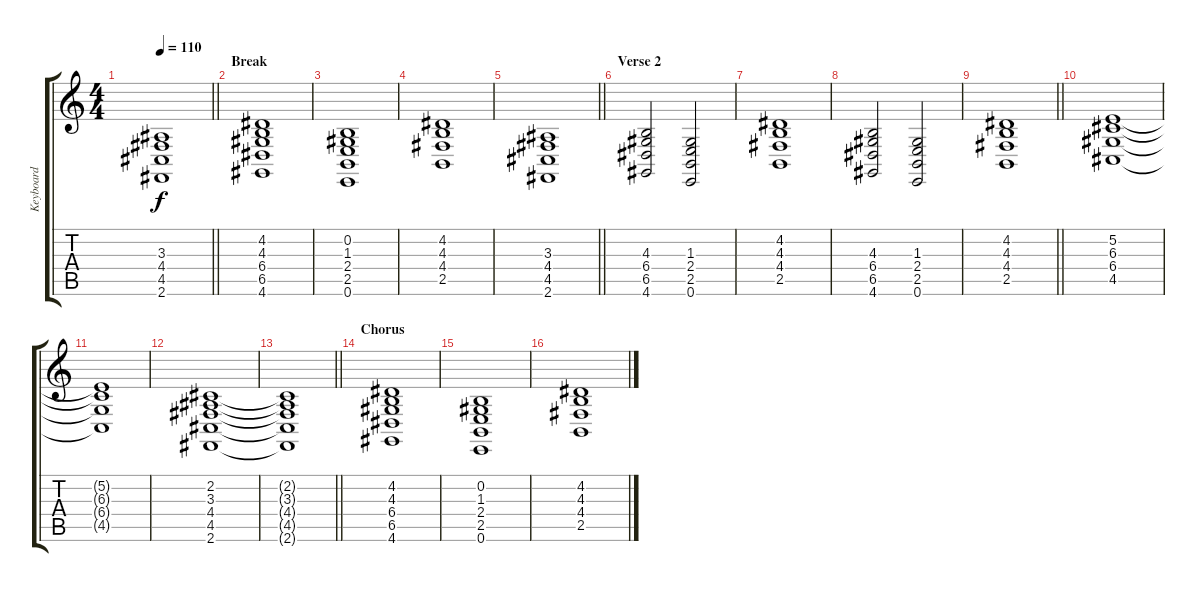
\track ("Keyboard" "Keyboard") {instrument synthstrings2}
\staff {score tabs}
\tuning (E4 B3 G3 D3 A2 E2) {hide}
\ts (4 4)
\tempo 110
\clef g2
\barLineRight lightlight
\ks c
(3.3 4.4 4.5 2.6).1{dy f} |
\section ("" "Break")
(4.2 4.3 6.4 6.5 4.6).1 |
(0.2 1.3 2.4 2.5 0.6).1 |
(4.2 4.3 4.4 2.5).1 |
\barLineRight lightlight
(3.3 4.4 4.5 2.6).1 |
\section ("" "Verse 2")
(4.3 6.4 6.5 4.6).2 (1.3 2.4 2.5 0.6).2 |
(4.2 4.3 4.4 2.5).1 |
(4.3 6.4 6.5 4.6).2 (1.3 2.4 2.5 0.6).2 |
\barLineRight lightlight
(4.2 4.3 4.4 2.5).1 |
(5.2 6.3 6.4 4.5).1 |
(5.2{t} 6.3{t} 6.4{t} 4.5{t}).1 |
(2.2 3.3 4.4 4.5 2.6).1 |
\barLineRight lightlight
(2.2{t} 3.3{t} 4.4{t} 4.5{t} 2.6{t}).1 |
\section ("" "Chorus")
(4.2 4.3 6.4 6.5 4.6).1 |
(0.2 1.3 2.4 2.5 0.6).1 |
(4.2 4.3 4.4 2.5).1
